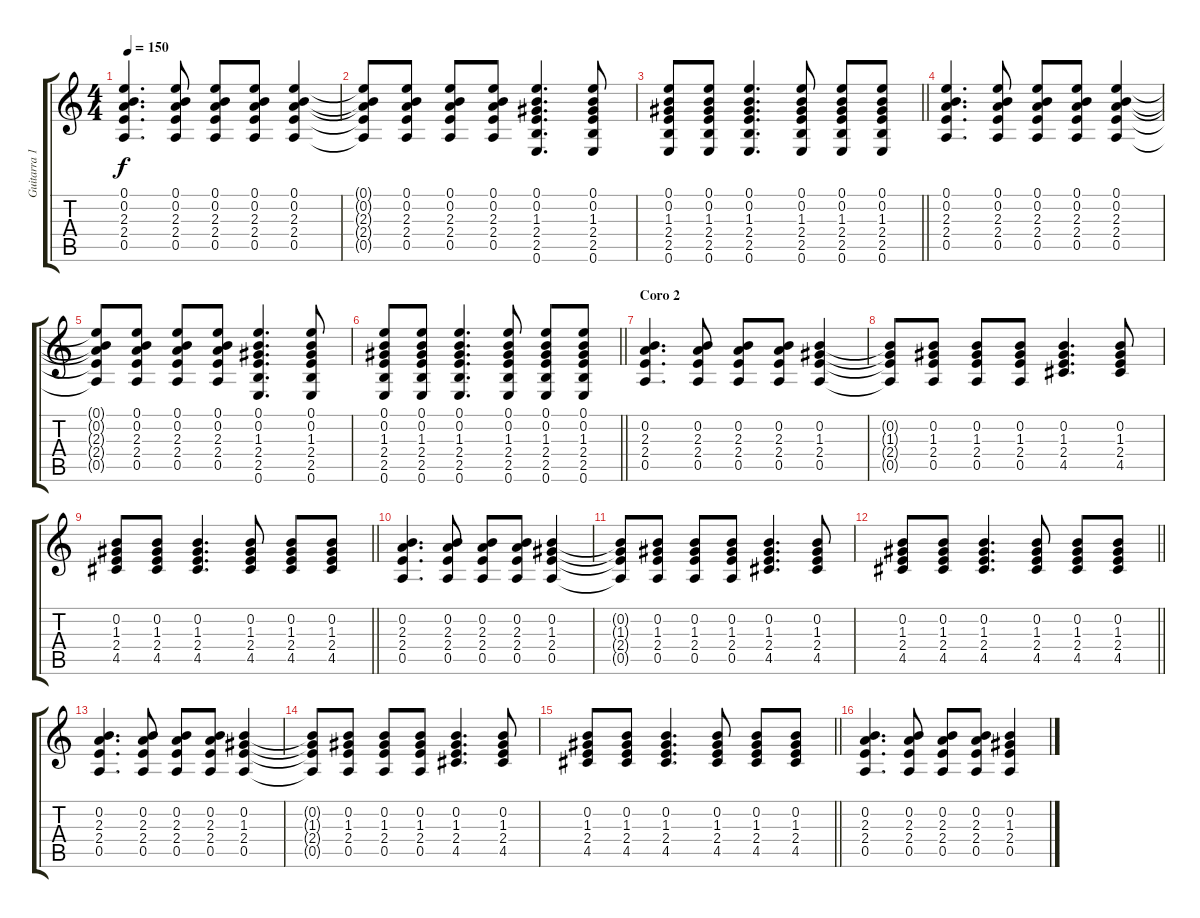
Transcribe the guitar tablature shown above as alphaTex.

\track ("Guitarra 1" "Guitarra 1") {instrument acousticguitarsteel}
\staff {score tabs}
\tuning (E4 B3 G3 D3 A2 E2) {hide}
\ts (4 4)
\section ("" "")
\tempo 150
\clef g2
\ks c
(0.1 0.2 2.3 2.4 0.5).4{d dy f} (0.1 0.2 2.3 2.4 0.5).8 (0.1 0.2 2.3 2.4 0.5).8 (0.1 0.2 2.3 2.4 0.5).8 (0.1 0.2 2.3 2.4 0.5).4 |
(0.1{t} 0.2{t} 2.3{t} 2.4{t} 0.5{t}).8 (0.1 0.2 2.3 2.4 0.5).8 (0.1 0.2 2.3 2.4 0.5).8 (0.1 0.2 2.3 2.4 0.5).8 (0.1 0.2 1.3 2.4 2.5 0.6).4{d} (0.1 0.2 1.3 2.4 2.5 0.6).8 |
\barLineRight lightlight
(0.1 0.2 1.3 2.4 2.5 0.6).8 (0.1 0.2 1.3 2.4 2.5 0.6).8 (0.1 0.2 1.3 2.4 2.5 0.6).4{d} (0.1 0.2 1.3 2.4 2.5 0.6).8 (0.1 0.2 1.3 2.4 2.5 0.6).8 (0.1 0.2 1.3 2.4 2.5 0.6).8 |
(0.1 0.2 2.3 2.4 0.5).4{d} (0.1 0.2 2.3 2.4 0.5).8 (0.1 0.2 2.3 2.4 0.5).8 (0.1 0.2 2.3 2.4 0.5).8 (0.1 0.2 2.3 2.4 0.5).4 |
(0.1{t} 0.2{t} 2.3{t} 2.4{t} 0.5{t}).8 (0.1 0.2 2.3 2.4 0.5).8 (0.1 0.2 2.3 2.4 0.5).8 (0.1 0.2 2.3 2.4 0.5).8 (0.1 0.2 1.3 2.4 2.5 0.6).4{d} (0.1 0.2 1.3 2.4 2.5 0.6).8 |
\barLineRight lightlight
(0.1 0.2 1.3 2.4 2.5 0.6).8 (0.1 0.2 1.3 2.4 2.5 0.6).8 (0.1 0.2 1.3 2.4 2.5 0.6).4{d} (0.1 0.2 1.3 2.4 2.5 0.6).8 (0.1 0.2 1.3 2.4 2.5 0.6).8 (0.1 0.2 1.3 2.4 2.5 0.6).8 |
\section ("" "Coro 2")
(0.2 2.3 2.4 0.5).4{d} (0.2 2.3 2.4 0.5).8 (0.2 2.3 2.4 0.5).8 (0.2 2.3 2.4 0.5).8 (0.2 1.3 2.4 0.5).4 |
(0.2{t} 1.3{t} 2.4{t} 0.5{t}).8 (0.2 1.3 2.4 0.5).8 (0.2 1.3 2.4 0.5).8 (0.2 1.3 2.4 0.5).8 (0.2 1.3 2.4 4.5).4{d} (0.2 1.3 2.4 4.5).8 |
\barLineRight lightlight
(0.2 1.3 2.4 4.5).8 (0.2 1.3 2.4 4.5).8 (0.2 1.3 2.4 4.5).4{d} (0.2 1.3 2.4 4.5).8 (0.2 1.3 2.4 4.5).8 (0.2 1.3 2.4 4.5).8 |
(0.2 2.3 2.4 0.5).4{d} (0.2 2.3 2.4 0.5).8 (0.2 2.3 2.4 0.5).8 (0.2 2.3 2.4 0.5).8 (0.2 1.3 2.4 0.5).4 |
(0.2{t} 1.3{t} 2.4{t} 0.5{t}).8 (0.2 1.3 2.4 0.5).8 (0.2 1.3 2.4 0.5).8 (0.2 1.3 2.4 0.5).8 (0.2 1.3 2.4 4.5).4{d} (0.2 1.3 2.4 4.5).8 |
\barLineRight lightlight
(0.2 1.3 2.4 4.5).8 (0.2 1.3 2.4 4.5).8 (0.2 1.3 2.4 4.5).4{d} (0.2 1.3 2.4 4.5).8 (0.2 1.3 2.4 4.5).8 (0.2 1.3 2.4 4.5).8 |
(0.2 2.3 2.4 0.5).4{d} (0.2 2.3 2.4 0.5).8 (0.2 2.3 2.4 0.5).8 (0.2 2.3 2.4 0.5).8 (0.2 1.3 2.4 0.5).4 |
(0.2{t} 1.3{t} 2.4{t} 0.5{t}).8 (0.2 1.3 2.4 0.5).8 (0.2 1.3 2.4 0.5).8 (0.2 1.3 2.4 0.5).8 (0.2 1.3 2.4 4.5).4{d} (0.2 1.3 2.4 4.5).8 |
\barLineRight lightlight
(0.2 1.3 2.4 4.5).8 (0.2 1.3 2.4 4.5).8 (0.2 1.3 2.4 4.5).4{d} (0.2 1.3 2.4 4.5).8 (0.2 1.3 2.4 4.5).8 (0.2 1.3 2.4 4.5).8 |
(0.2 2.3 2.4 0.5).4{d} (0.2 2.3 2.4 0.5).8 (0.2 2.3 2.4 0.5).8 (0.2 2.3 2.4 0.5).8 (0.2 1.3 2.4 0.5).4
